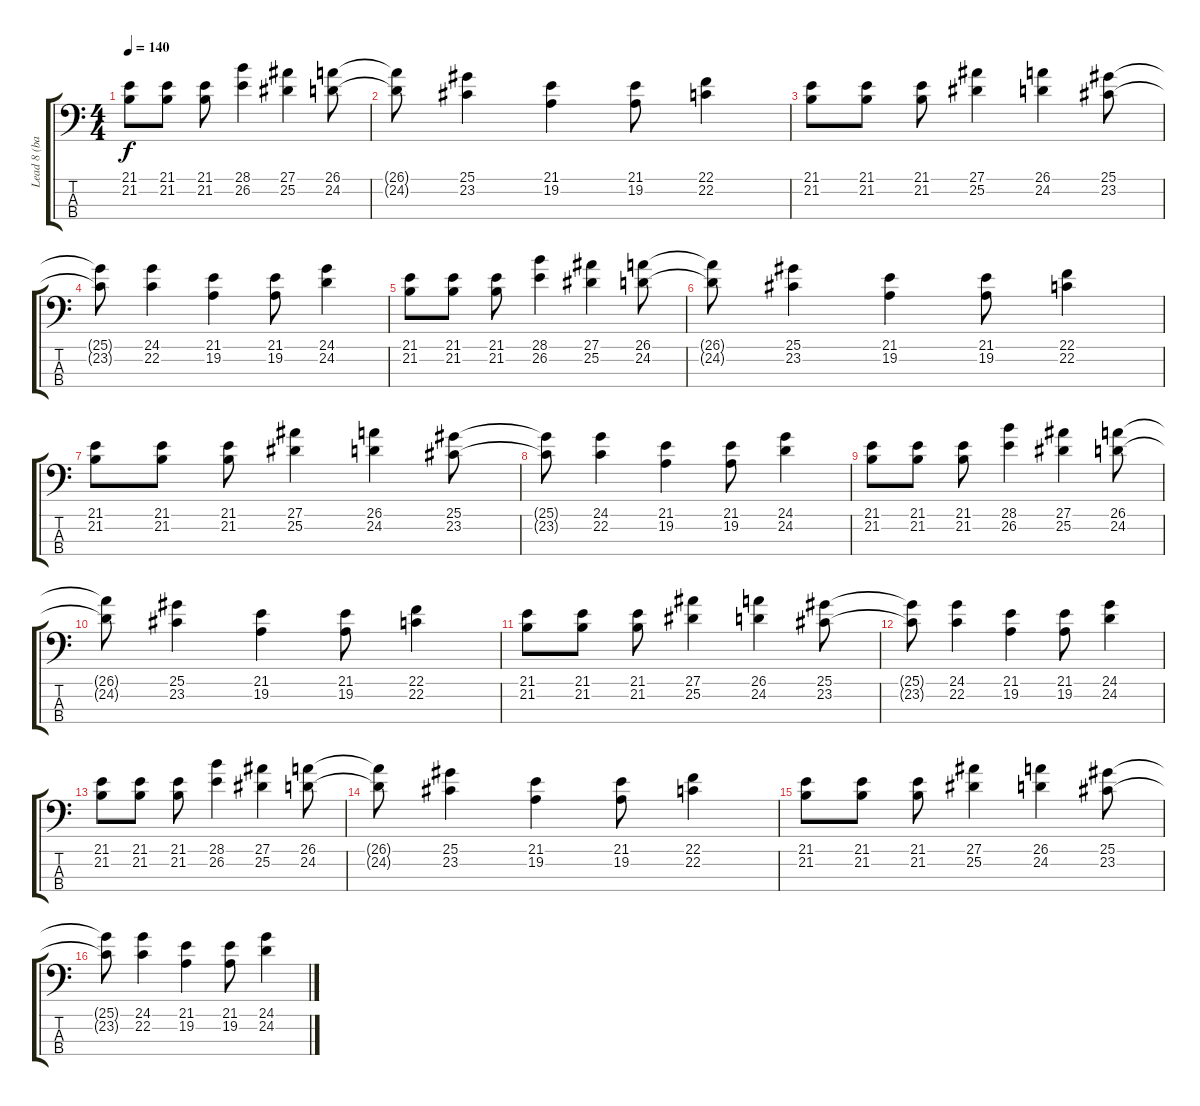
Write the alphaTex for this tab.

\track ("Lead 8 (bass + lead)" "Lead 8 (ba") {instrument lead8bassandlead}
\staff {score tabs}
\tuning (G2 D2 A1 E1) {hide}
\ts (4 4)
\tempo 140
\clef f4
\ks c
(21.1 21.2).8{dy f} (21.1 21.2).8 (21.1 21.2).8 (28.1 26.2).4 (27.1 25.2).4 (26.1 24.2).8 |
(26.1{t} 24.2{t}).8 (25.1 23.2).4 (21.1 19.2).4 (21.1 19.2).8 (22.1 22.2).4 |
(21.1 21.2).8 (21.1 21.2).8 (21.1 21.2).8 (27.1 25.2).4 (26.1 24.2).4 (25.1 23.2).8 |
(25.1{t} 23.2{t}).8 (24.1 22.2).4 (21.1 19.2).4 (21.1 19.2).8 (24.1 24.2).4 |
(21.1 21.2).8 (21.1 21.2).8 (21.1 21.2).8 (28.1 26.2).4 (27.1 25.2).4 (26.1 24.2).8 |
(26.1{t} 24.2{t}).8 (25.1 23.2).4 (21.1 19.2).4 (21.1 19.2).8 (22.1 22.2).4 |
(21.1 21.2).8 (21.1 21.2).8 (21.1 21.2).8 (27.1 25.2).4 (26.1 24.2).4 (25.1 23.2).8 |
(25.1{t} 23.2{t}).8 (24.1 22.2).4 (21.1 19.2).4 (21.1 19.2).8 (24.1 24.2).4 |
(21.1 21.2).8 (21.1 21.2).8 (21.1 21.2).8 (28.1 26.2).4 (27.1 25.2).4 (26.1 24.2).8 |
(26.1{t} 24.2{t}).8 (25.1 23.2).4 (21.1 19.2).4 (21.1 19.2).8 (22.1 22.2).4 |
(21.1 21.2).8 (21.1 21.2).8 (21.1 21.2).8 (27.1 25.2).4 (26.1 24.2).4 (25.1 23.2).8 |
(25.1{t} 23.2{t}).8 (24.1 22.2).4 (21.1 19.2).4 (21.1 19.2).8 (24.1 24.2).4 |
(21.1 21.2).8 (21.1 21.2).8 (21.1 21.2).8 (28.1 26.2).4 (27.1 25.2).4 (26.1 24.2).8 |
(26.1{t} 24.2{t}).8 (25.1 23.2).4 (21.1 19.2).4 (21.1 19.2).8 (22.1 22.2).4 |
(21.1 21.2).8 (21.1 21.2).8 (21.1 21.2).8 (27.1 25.2).4 (26.1 24.2).4 (25.1 23.2).8 |
(25.1{t} 23.2{t}).8 (24.1 22.2).4 (21.1 19.2).4 (21.1 19.2).8 (24.1 24.2).4
